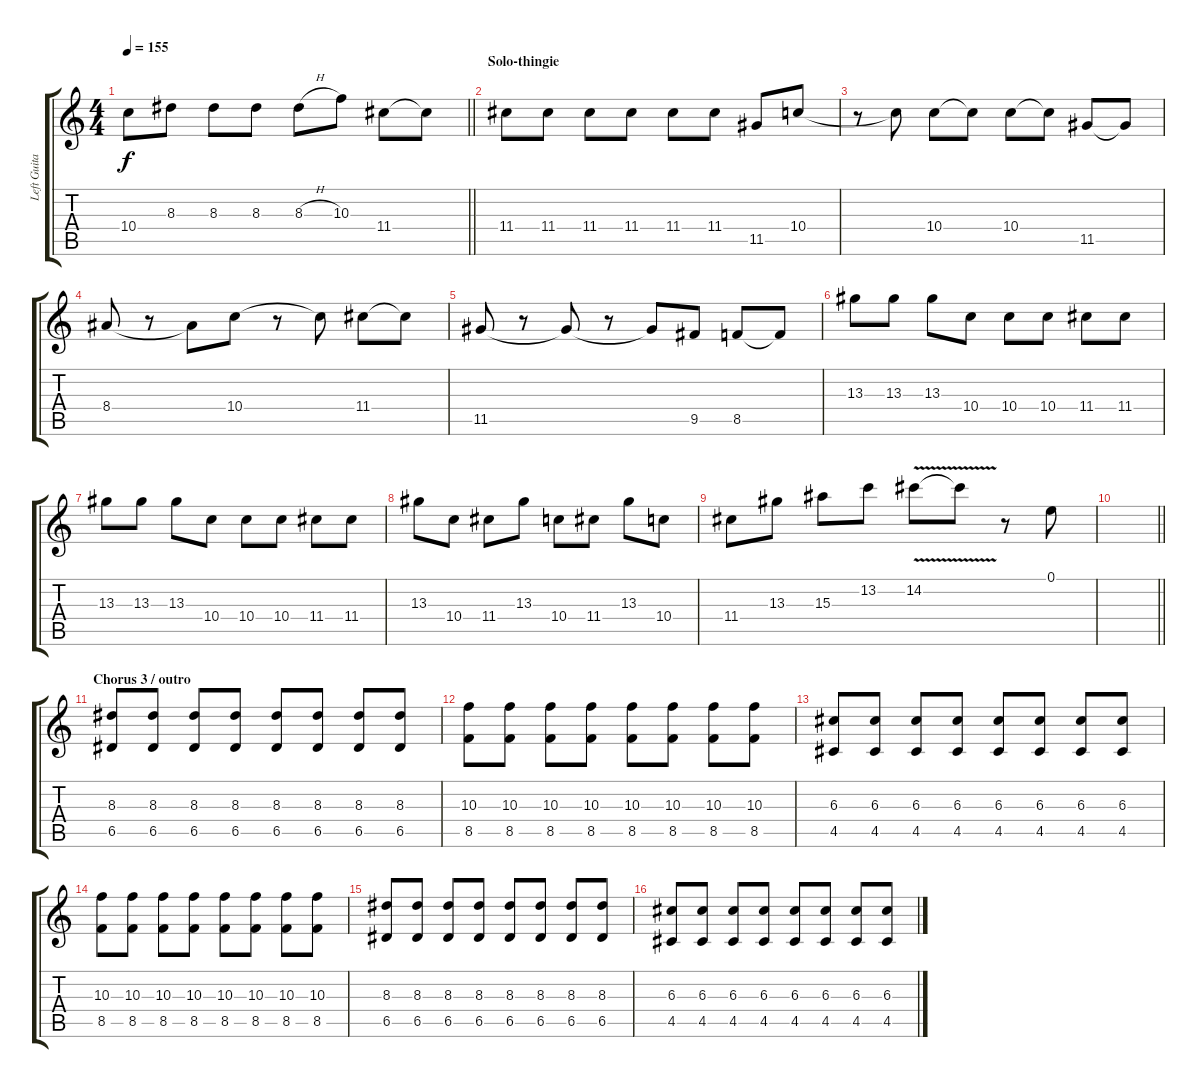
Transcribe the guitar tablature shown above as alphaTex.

\track ("Left Guitar (lead)" "Left Guita") {instrument distortionguitar}
\staff {score tabs}
\tuning (E4 B3 G3 D3 A2 E2) {hide}
\ts (4 4)
\tempo 155
\clef g2
\barLineRight lightlight
\ks c
10.4{t}.8{dy f} 8.3.8 8.3.8 8.3.8 8.3{h}.8 10.3.8 11.4.8 11.4{t}.8 |
\section ("" "Solo-thingie")
11.4.8 11.4.8 11.4.8 11.4.8 11.4.8 11.4.8 11.5.8 10.4.8 |
r.8 10.4{t}.8 10.4.8 10.4{t}.8 10.4.8 10.4{t}.8 11.5.8 11.5{t}.8 |
8.4.8 r.8 8.4{t}.8 10.4.8 r.8 10.4{t}.8 11.4.8 11.4{t}.8 |
11.5.8 r.8 11.5{t}.8 r.8 11.5{t}.8 9.5.8 8.5.8 8.5{t}.8 |
13.3.8 13.3.8 13.3.8 10.4.8 10.4.8 10.4.8 11.4.8 11.4.8 |
13.3.8 13.3.8 13.3.8 10.4.8 10.4.8 10.4.8 11.4.8 11.4.8 |
13.3.8 10.4.8 11.4.8 13.3.8 10.4.8 11.4.8 13.3.8 10.4.8 |
11.4.8 13.3.8 15.3.8 13.2.8 14.2{v}.8 14.2{t}.8 r.8 0.1.8 |
\barLineRight lightlight
|
\section ("" "Chorus 3 / outro")
(8.3 6.5).8 (8.3 6.5).8 (8.3 6.5).8 (8.3 6.5).8 (8.3 6.5).8 (8.3 6.5).8 (8.3 6.5).8 (8.3 6.5).8 |
(10.3 8.5).8 (10.3 8.5).8 (10.3 8.5).8 (10.3 8.5).8 (10.3 8.5).8 (10.3 8.5).8 (10.3 8.5).8 (10.3 8.5).8 |
(6.3 4.5).8 (6.3 4.5).8 (6.3 4.5).8 (6.3 4.5).8 (6.3 4.5).8 (6.3 4.5).8 (6.3 4.5).8 (6.3 4.5).8 |
(10.3 8.5).8 (10.3 8.5).8 (10.3 8.5).8 (10.3 8.5).8 (10.3 8.5).8 (10.3 8.5).8 (10.3 8.5).8 (10.3 8.5).8 |
(8.3 6.5).8 (8.3 6.5).8 (8.3 6.5).8 (8.3 6.5).8 (8.3 6.5).8 (8.3 6.5).8 (8.3 6.5).8 (8.3 6.5).8 |
(6.3 4.5).8 (6.3 4.5).8 (6.3 4.5).8 (6.3 4.5).8 (6.3 4.5).8 (6.3 4.5).8 (6.3 4.5).8 (6.3 4.5).8
